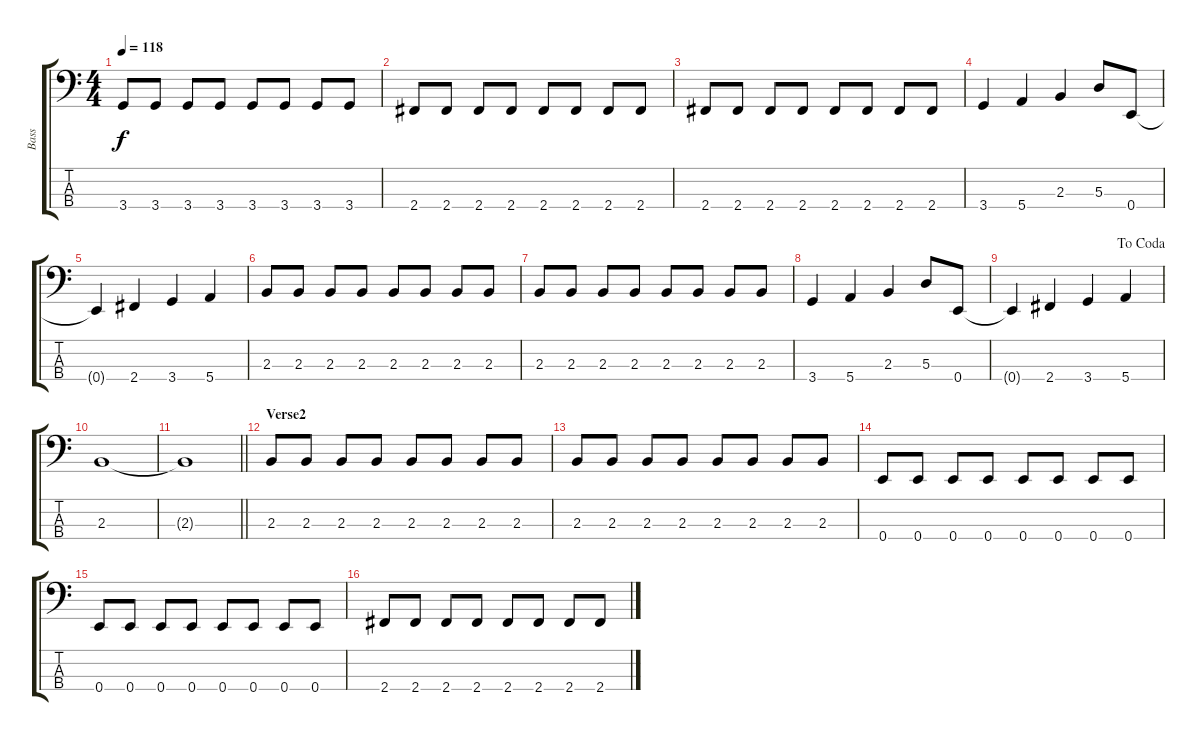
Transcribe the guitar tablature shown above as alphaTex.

\track ("Bass" "Bass") {instrument electricbassfinger}
\staff {score tabs}
\tuning (G2 D2 A1 E1) {hide}
\ts (4 4)
\tempo 118
\clef f4
\ks c
3.4.8{dy f} 3.4.8 3.4.8 3.4.8 3.4.8 3.4.8 3.4.8 3.4.8 |
2.4.8 2.4.8 2.4.8 2.4.8 2.4.8 2.4.8 2.4.8 2.4.8 |
2.4.8 2.4.8 2.4.8 2.4.8 2.4.8 2.4.8 2.4.8 2.4.8 |
3.4.4 5.4.4 2.3.4 5.3.8 0.4.8 |
0.4{t}.4 2.4.4 3.4.4 5.4.4 |
2.3.8 2.3.8 2.3.8 2.3.8 2.3.8 2.3.8 2.3.8 2.3.8 |
2.3.8 2.3.8 2.3.8 2.3.8 2.3.8 2.3.8 2.3.8 2.3.8 |
3.4.4 5.4.4 2.3.4 5.3.8 0.4.8 |
\jump dacoda
0.4{t}.4 2.4.4 3.4.4 5.4.4 |
2.3.1 |
\barLineRight lightlight
2.3{t}.1 |
\section ("" "Verse2")
2.3.8 2.3.8 2.3.8 2.3.8 2.3.8 2.3.8 2.3.8 2.3.8 |
2.3.8 2.3.8 2.3.8 2.3.8 2.3.8 2.3.8 2.3.8 2.3.8 |
0.4.8 0.4.8 0.4.8 0.4.8 0.4.8 0.4.8 0.4.8 0.4.8 |
0.4.8 0.4.8 0.4.8 0.4.8 0.4.8 0.4.8 0.4.8 0.4.8 |
2.4.8 2.4.8 2.4.8 2.4.8 2.4.8 2.4.8 2.4.8 2.4.8
